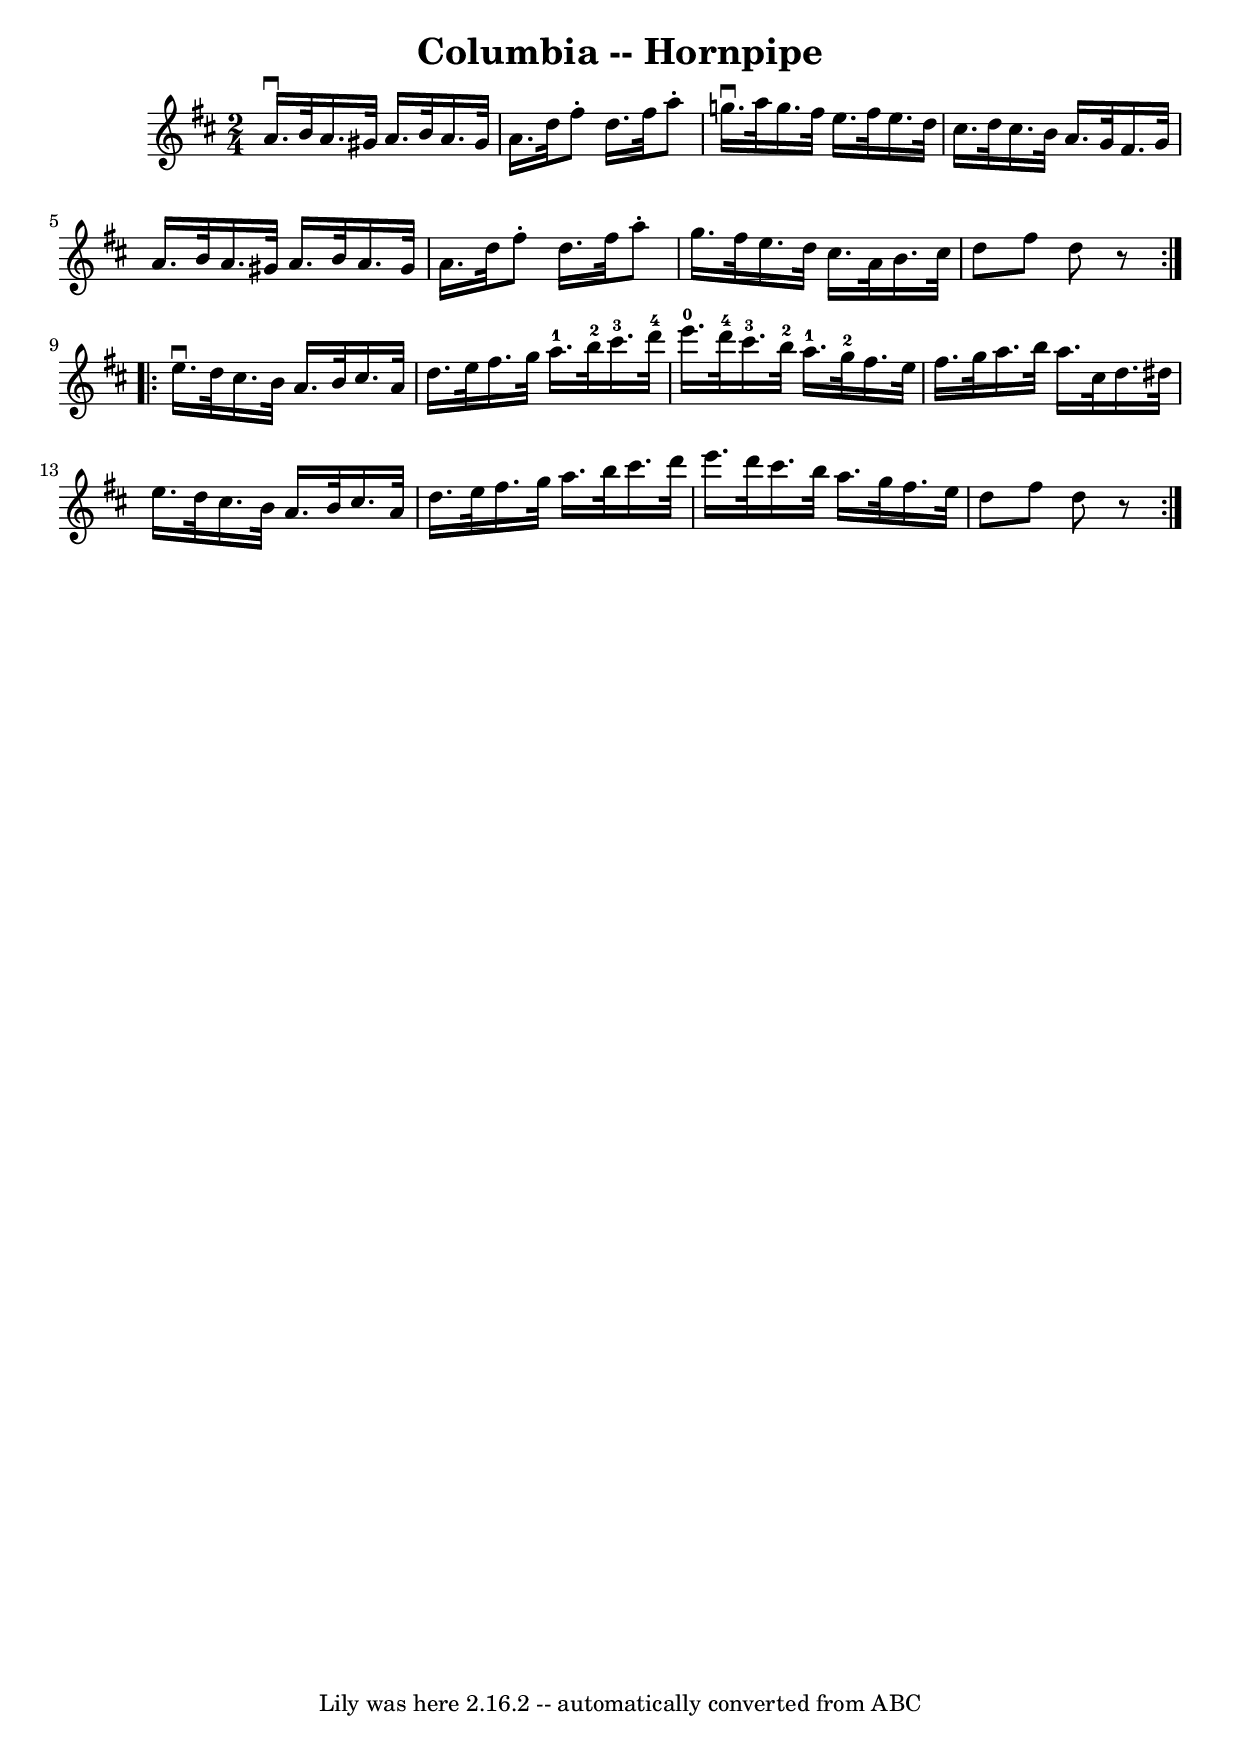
\version "2.7.40"
\include "Mammoth.ily"
\header {
	%% book = "Cole's 1000 Fiddle Tunes"
	crossRefNumber = "1"
	footnotes = ""
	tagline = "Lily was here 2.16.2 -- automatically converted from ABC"
	title = "Columbia -- Hornpipe"
}
voicedefault =  {


\repeat volta 2 {
\time 2/4 \key d \major a'16.^\downbow b'32 a'16. gis'32 a'16.    
b'32 a'16. gis'32  |
 a'16. d''32 fis''8 -. d''16.    
fis''32 a''8 -. |
 g''!16.^\downbow a''32 g''16. fis''32  
 e''16. fis''32 e''16. d''32  |
 cis''16. d''32    
cis''16. b'32 a'16. g'32 fis'16. g'32  |
 a'16.    
b'32 a'16. gis'32 a'16. b'32 a'16. gis'32  |
 a'16.   
 d''32 fis''8 -. d''16. fis''32 a''8 -. |
 g''16.    
fis''32 e''16. d''32 cis''16. a'32 b'16. cis''32  |
   
d''8 fis''8 d''8    r8 }     \repeat volta 2 { e''16.^\downbow d''32 
 cis''16. b'32 a'16. b'32 cis''16. a'32  |
 d''16.    
e''32 fis''16. g''32 a''16.-1 b''32-2 cis'''16.-3   
d'''32-4 |
 e'''16.-0 d'''32-4 cis'''16.-3 b''32 
-2 a''16.-1 g''32-2 fis''16. e''32  |
 fis''16.    
g''32 a''16. b''32 a''16. cis''32 d''16. dis''32  |
    
 e''16. d''32 cis''16. b'32 a'16. b'32 cis''16. a'32  
|
 d''16. e''32 fis''16. g''32 a''16. b''32 cis'''16. 
 d'''32  |
 e'''16. d'''32 cis'''16. b''32 a''16.    
g''32 fis''16. e''32  |
 d''8 fis''8 d''8    r8 }   
}

\score{
    <<

	\context Staff="default"
	{
	    \voicedefault 
	}

    >>
	\layout {
	}
	\midi {}
}
